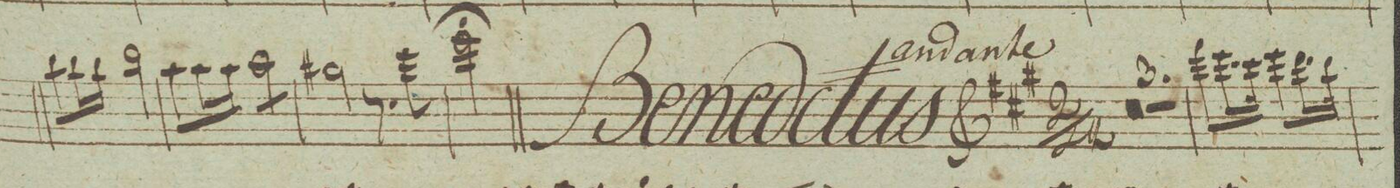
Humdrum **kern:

**kern	**dynam
*I"Flauto. Imo:	*
*clefG2	*
*k[]	*
*met(c)	*
*M3/4	*
8bb\L	.
16bb\L	.
16bb\JJ	.
2bb\	.
=74	=74
*tremolo	*
8aa\L	.
16aa\L	.
16aa\JJ	.
8aa\L	.
8aa\	.
8aa\	.
8aa\J	.
*Xtremolo	*
=75	=75
2gg#X\	.
8.r	.
16eee\	.
=76	=76
2.eee;\	.
==	==
*-	*-
